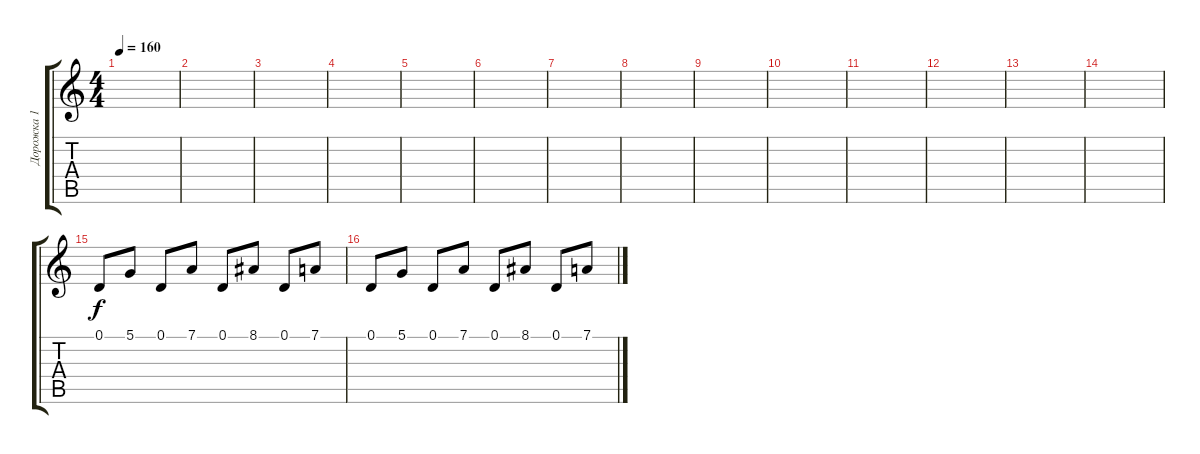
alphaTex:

\track ("Дорожка 1" "Дорожка 1") {instrument churchorgan}
\staff {score tabs}
\tuning (D4 A3 F3 C3 G2 D2) {hide}
\ts (4 4)
\tempo 160
\clef g2
\ks c
|
|
|
|
|
|
|
|
|
|
|
|
|
|
0.1.8 5.1.8 0.1.8 7.1.8 0.1.8 8.1.8 0.1.8 7.1.8 |
0.1.8 5.1.8 0.1.8 7.1.8 0.1.8 8.1.8 0.1.8 7.1.8
